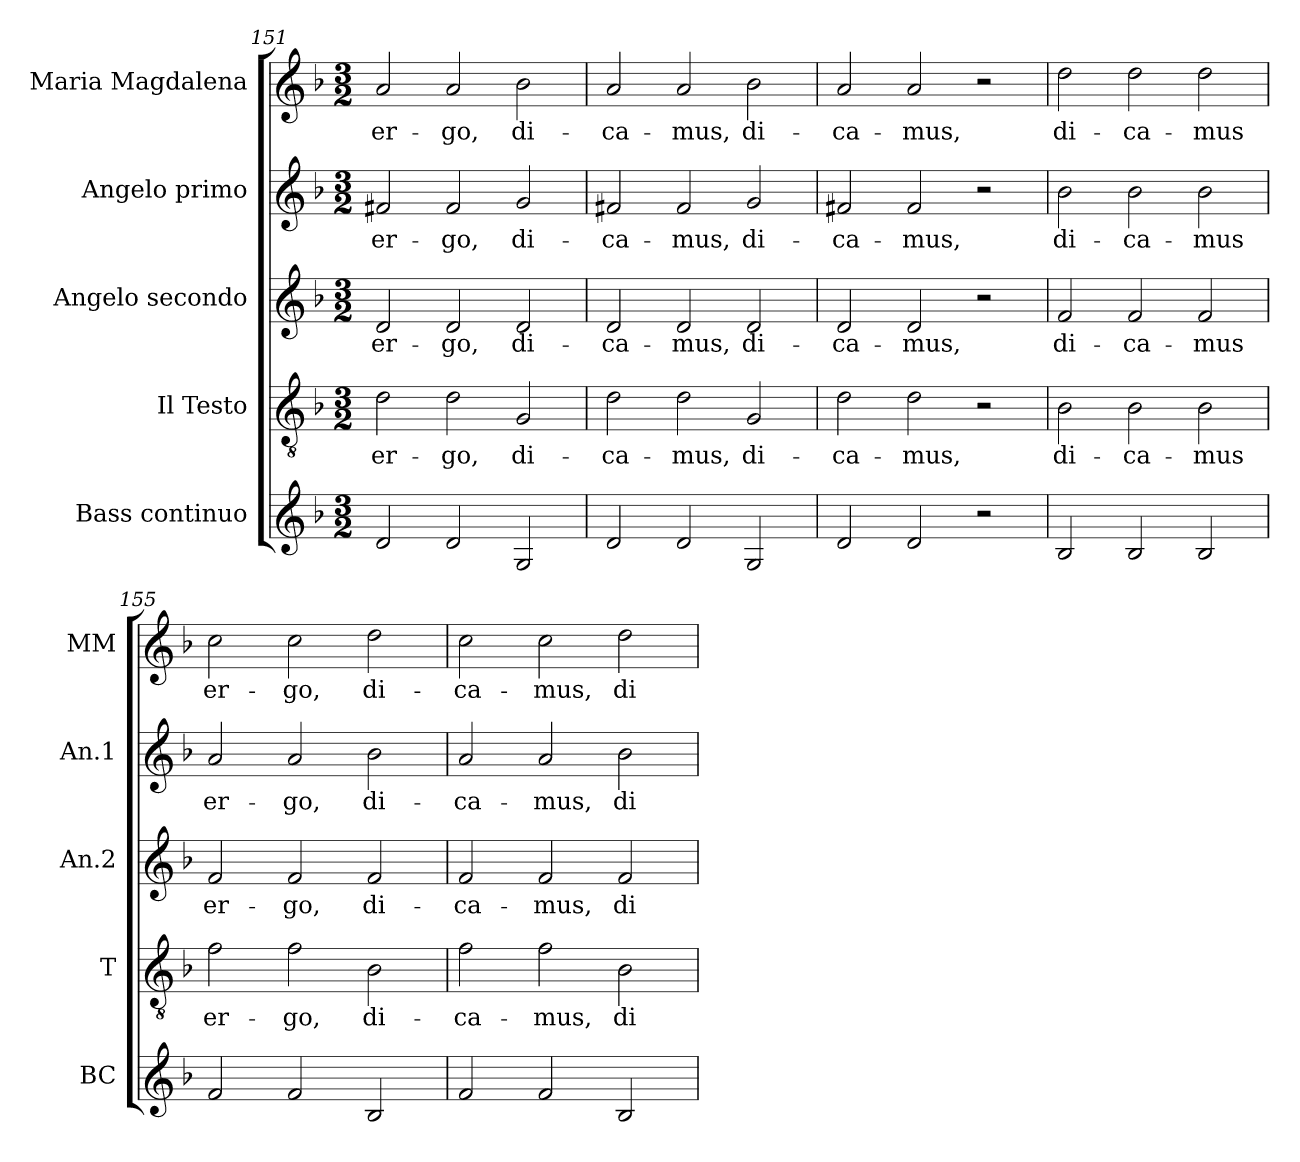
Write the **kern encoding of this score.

**kern	**kern	**text	**kern	**text	**kern	**text	**kern	**text
*part5	*part4	*part4	*part3	*part3	*part2	*part2	*part1	*part1
*staff5	*staff4	*staff4	*staff3	*staff3	*staff2	*staff2	*staff1	*staff1
*I"Bass continuo	*I"Il Testo	*	*I"Angelo  secondo	*	*I"Angelo  primo	*	*I"Maria  Magdalena	*
*I'BC	*I'T	*	*I'An.2	*	*I'An.1	*	*I'MM	*
*clefG2	*clefGv2	*	*clefG2	*	*clefG2	*	*clefG2	*
*k[b-]	*k[b-]	*	*k[b-]	*	*k[b-]	*	*k[b-]	*
*F:	*F:	*	*F:	*	*F:	*	*F:	*
*M3/2	*M3/2	*	*M3/2	*	*M3/2	*	*M3/2	*
=151	=151	=151	=151	=151	=151	=151	=151	=151
!	!	!LO:LY:b	!	!	!	!	!	!
!	!	!	!	!LO:LY:b	!	!	!	!
!	!	!	!	!	!	!LO:LY:b	!	!
!	!	!	!	!	!	!	!	!LO:LY:b
2d/	2d\	er-	2d/	er-	2f#X/	er-	2a/	er-
!	!	!LO:LY:b	!	!	!	!	!	!
!	!	!	!	!LO:LY:b	!	!	!	!
!	!	!	!	!	!	!LO:LY:b	!	!
!	!	!	!	!	!	!	!	!LO:LY:b
2d/	2d\	-go,	2d/	-go,	2f#/	-go,	2a/	-go,
!	!	!LO:LY:b	!	!	!	!	!	!
!	!	!	!	!LO:LY:b	!	!	!	!
!	!	!	!	!	!	!LO:LY:b	!	!
!	!	!	!	!	!	!	!	!LO:LY:b
2G/	2G/	di-	2d/	di-	2g/	di-	2b-\	di-
=152	=152	=152	=152	=152	=152	=152	=152	=152
!	!	!LO:LY:b	!	!	!	!	!	!
!	!	!	!	!LO:LY:b	!	!	!	!
!	!	!	!	!	!	!LO:LY:b	!	!
!	!	!	!	!	!	!	!	!LO:LY:b
2d/	2d\	-ca-	2d/	-ca-	2f#X/	-ca-	2a/	-ca-
!	!	!LO:LY:b	!	!	!	!	!	!
!	!	!	!	!LO:LY:b	!	!	!	!
!	!	!	!	!	!	!LO:LY:b	!	!
!	!	!	!	!	!	!	!	!LO:LY:b
2d/	2d\	-mus,	2d/	-mus,	2f#/	-mus,	2a/	-mus,
!	!	!LO:LY:b	!	!	!	!	!	!
!	!	!	!	!LO:LY:b	!	!	!	!
!	!	!	!	!	!	!LO:LY:b	!	!
!	!	!	!	!	!	!	!	!LO:LY:b
2G/	2G/	di-	2d/	di-	2g/	di-	2b-\	di-
=153	=153	=153	=153	=153	=153	=153	=153	=153
!	!	!LO:LY:b	!	!	!	!	!	!
!	!	!	!	!LO:LY:b	!	!	!	!
!	!	!	!	!	!	!LO:LY:b	!	!
!	!	!	!	!	!	!	!	!LO:LY:b
2d/	2d\	-ca-	2d/	-ca-	2f#X/	-ca-	2a/	-ca-
!	!	!LO:LY:b	!	!	!	!	!	!
!	!	!	!	!LO:LY:b	!	!	!	!
!	!	!	!	!	!	!LO:LY:b	!	!
!	!	!	!	!	!	!	!	!LO:LY:b
2d/	2d\	-mus,	2d/	-mus,	2f#/	-mus,	2a/	-mus,
2r	2r	.	2r	.	2r	.	2r	.
=154	=154	=154	=154	=154	=154	=154	=154	=154
!	!	!LO:LY:b	!	!	!	!	!	!
!	!	!	!	!LO:LY:b	!	!	!	!
!	!	!	!	!	!	!LO:LY:b	!	!
!	!	!	!	!	!	!	!	!LO:LY:b
2B-/	2B-\	di-	2f/	di-	2b-\	di-	2dd\	di-
!	!	!LO:LY:b	!	!	!	!	!	!
!	!	!	!	!LO:LY:b	!	!	!	!
!	!	!	!	!	!	!LO:LY:b	!	!
!	!	!	!	!	!	!	!	!LO:LY:b
2B-/	2B-\	-ca-	2f/	-ca-	2b-\	-ca-	2dd\	-ca-
!	!	!LO:LY:b	!	!	!	!	!	!
!	!	!	!	!LO:LY:b	!	!	!	!
!	!	!	!	!	!	!LO:LY:b	!	!
!	!	!	!	!	!	!	!	!LO:LY:b
2B-/	2B-\	-mus	2f/	-mus	2b-\	-mus	2dd\	-mus
=155	=155	=155	=155	=155	=155	=155	=155	=155
!	!	!LO:LY:b	!	!	!	!	!	!
!	!	!	!	!LO:LY:b	!	!	!	!
!	!	!	!	!	!	!LO:LY:b	!	!
!	!	!	!	!	!	!	!	!LO:LY:b
2f/	2f\	er-	2f/	er-	2a/	er-	2cc\	er-
!	!	!LO:LY:b	!	!	!	!	!	!
!	!	!	!	!LO:LY:b	!	!	!	!
!	!	!	!	!	!	!LO:LY:b	!	!
!	!	!	!	!	!	!	!	!LO:LY:b
2f/	2f\	-go,	2f/	-go,	2a/	-go,	2cc\	-go,
!	!	!LO:LY:b	!	!	!	!	!	!
!	!	!	!	!LO:LY:b	!	!	!	!
!	!	!	!	!	!	!LO:LY:b	!	!
!	!	!	!	!	!	!	!	!LO:LY:b
2B-/	2B-\	di-	2f/	di-	2b-\	di-	2dd\	di-
=156	=156	=156	=156	=156	=156	=156	=156	=156
!	!	!LO:LY:b	!	!	!	!	!	!
!	!	!	!	!LO:LY:b	!	!	!	!
!	!	!	!	!	!	!LO:LY:b	!	!
!	!	!	!	!	!	!	!	!LO:LY:b
2f/	2f\	-ca-	2f/	-ca-	2a/	-ca-	2cc\	-ca-
!	!	!LO:LY:b	!	!	!	!	!	!
!	!	!	!	!LO:LY:b	!	!	!	!
!	!	!	!	!	!	!LO:LY:b	!	!
!	!	!	!	!	!	!	!	!LO:LY:b
2f/	2f\	-mus,	2f/	-mus,	2a/	-mus,	2cc\	-mus,
!	!	!LO:LY:b	!	!	!	!	!	!
!	!	!	!	!LO:LY:b	!	!	!	!
!	!	!	!	!	!	!LO:LY:b	!	!
!	!	!	!	!	!	!	!	!LO:LY:b
2B-/	2B-\	di-	2f/	di-	2b-\	di-	2dd\	di-
=	=	=	=	=	=	=	=	=
*-	*-	*-	*-	*-	*-	*-	*-	*-
